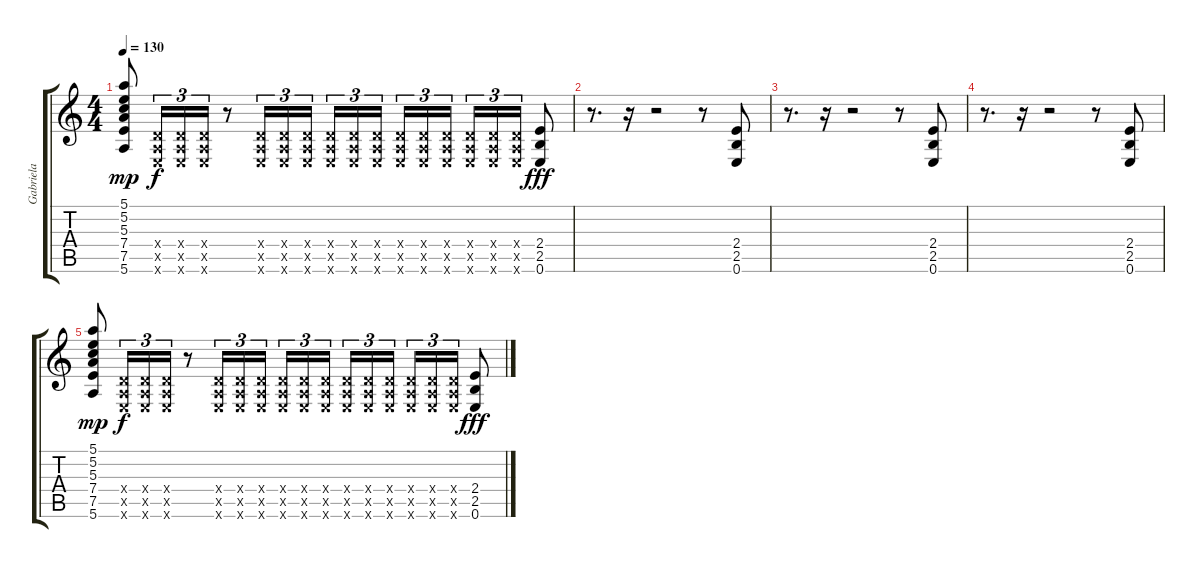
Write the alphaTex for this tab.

\track ("Gabriela" "Gabriela") {instrument acousticguitarsteel}
\staff {score tabs}
\tuning (E4 B3 G3 D3 A2 E2) {hide}
\ts (4 4)
\tempo 130
\clef g2
\ks c
(5.1 5.2 5.3 7.4 7.5 5.6).8{dy mp} (0.4{x} 0.5{x} 0.6{x}).16{tu (3 2) dy f} (0.4{x} 0.5{x} 0.6{x}).16{tu (3 2)} (0.4{x} 0.5{x} 0.6{x}).16{tu (3 2)} r.8 (0.4{x} 0.5{x} 0.6{x}).16{tu (3 2)} (0.4{x} 0.5{x} 0.6{x}).16{tu (3 2)} (0.4{x} 0.5{x} 0.6{x}).16{tu (3 2)} (0.4{x} 0.5{x} 0.6{x}).16{tu (3 2)} (0.4{x} 0.5{x} 0.6{x}).16{tu (3 2)} (0.4{x} 0.5{x} 0.6{x}).16{tu (3 2) beam splitsecondary} (0.4{x} 0.5{x} 0.6{x}).16{tu (3 2)} (0.4{x} 0.5{x} 0.6{x}).16{tu (3 2)} (0.4{x} 0.5{x} 0.6{x}).16{tu (3 2)} (0.4{x} 0.5{x} 0.6{x}).16{tu (3 2)} (0.4{x} 0.5{x} 0.6{x}).16{tu (3 2)} (0.4{x} 0.5{x} 0.6{x}).16{tu (3 2)} (2.4 2.5 0.6).8{dy fff} |
r.8{d} r.16 r.2 r.8 (2.4 2.5 0.6).8 |
r.8{d} r.16 r.2 r.8 (2.4 2.5 0.6).8 |
r.8{d} r.16 r.2 r.8 (2.4 2.5 0.6).8 |
(5.1 5.2 5.3 7.4 7.5 5.6).8{dy mp} (0.4{x} 0.5{x} 0.6{x}).16{tu (3 2) dy f} (0.4{x} 0.5{x} 0.6{x}).16{tu (3 2)} (0.4{x} 0.5{x} 0.6{x}).16{tu (3 2)} r.8 (0.4{x} 0.5{x} 0.6{x}).16{tu (3 2)} (0.4{x} 0.5{x} 0.6{x}).16{tu (3 2)} (0.4{x} 0.5{x} 0.6{x}).16{tu (3 2)} (0.4{x} 0.5{x} 0.6{x}).16{tu (3 2)} (0.4{x} 0.5{x} 0.6{x}).16{tu (3 2)} (0.4{x} 0.5{x} 0.6{x}).16{tu (3 2) beam splitsecondary} (0.4{x} 0.5{x} 0.6{x}).16{tu (3 2)} (0.4{x} 0.5{x} 0.6{x}).16{tu (3 2)} (0.4{x} 0.5{x} 0.6{x}).16{tu (3 2)} (0.4{x} 0.5{x} 0.6{x}).16{tu (3 2)} (0.4{x} 0.5{x} 0.6{x}).16{tu (3 2)} (0.4{x} 0.5{x} 0.6{x}).16{tu (3 2)} (2.4 2.5 0.6).8{dy fff}
